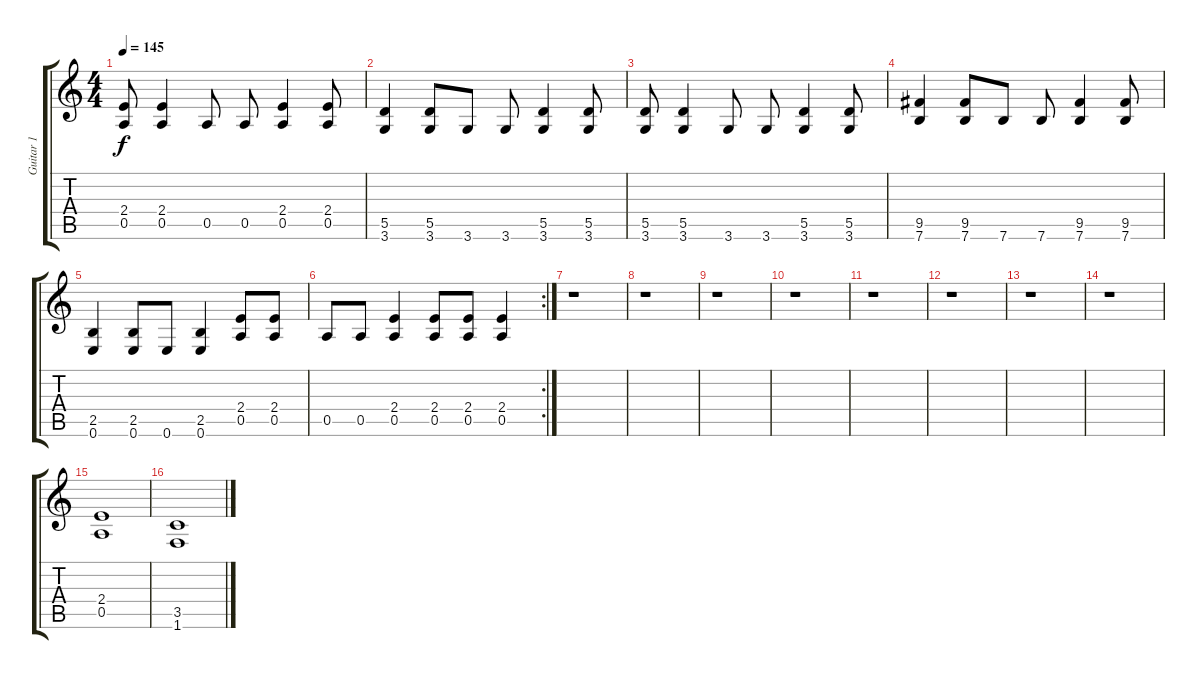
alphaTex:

\track ("Guitar 1" "Guitar 1") {instrument distortionguitar}
\staff {score tabs}
\tuning (E4 B3 G3 D3 A2 E2) {hide}
\ts (4 4)
\tempo 145
\clef g2
\ks c
(2.4 0.5).8{dy f} (2.4 0.5).4 0.5.8 0.5.8 (2.4 0.5).4 (2.4 0.5).8 |
(5.5 3.6).4 (5.5 3.6).8 3.6.8 3.6.8 (5.5 3.6).4 (5.5 3.6).8 |
(5.5 3.6).8 (5.5 3.6).4 3.6.8 3.6.8 (5.5 3.6).4 (5.5 3.6).8 |
(9.5 7.6).4 (9.5 7.6).8 7.6.8 7.6.8 (9.5 7.6).4 (9.5 7.6).8 |
(2.5 0.6).4 (2.5 0.6).8 0.6.8 (2.5 0.6).4 (2.4 0.5).8 (2.4 0.5).8 |
\rc 2
0.5.8 0.5.8 (2.4 0.5).4 (2.4 0.5).8 (2.4 0.5).8 (2.4 0.5).4 |
r.1 |
r.1 |
r.1 |
r.1 |
r.1 |
r.1 |
r.1 |
r.1 |
(2.4 0.5).1 |
(3.5 1.6).1
